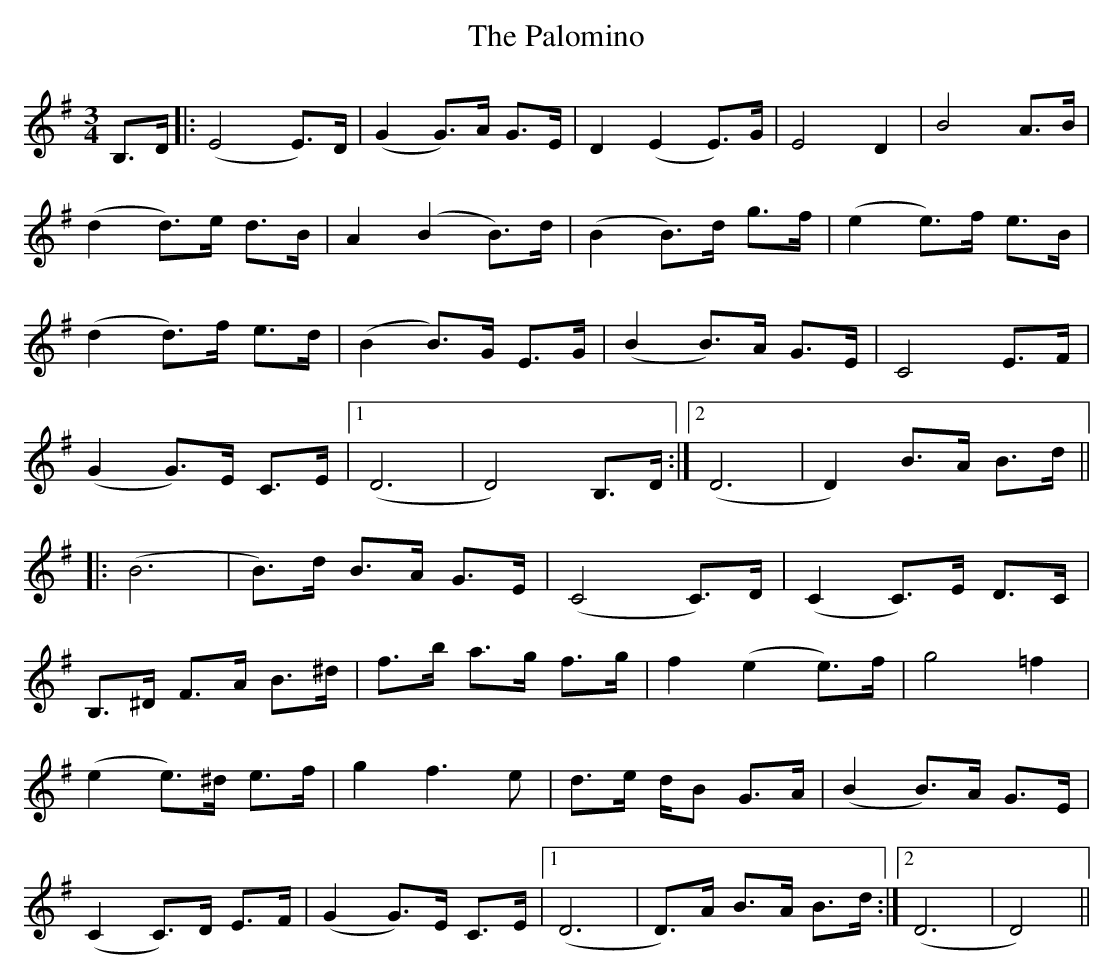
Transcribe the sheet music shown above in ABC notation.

X:1
T: The Palomino
M: 3/4
L: 1/8
K: Emin
B,>D|:(E4 E)>D|(G2 G)>A G>E|D2 (E2 E)>G|E4 D2|B4 A>B|
(d2 d)>e d>B|A2 (B2 B)>d|(B2 B)>d g>f|(e2 e)>f e>B|
(d2 d)>f e>d|(B2 B)>G E>G|(B2 B)>A G>E|C4 E>F|
(G2 G)>E C>E|1 (D6|D4) B,>D:|2 (D6|D2) B>A B>d||
|:(B6|B>)d B>A G>E|(C4 C>)D|(C2 C>)E D>C|
B,>^D F>A B>^d|f>b a>g f>g|f2 (e2 e>)f|g4 =f2|
(e2 e>)^d e>f|g2 f2>e2|d>e d/B G>A|(B2 B>)A G>E|
(C2 C)>D E>F|(G2 G)>E C>E|1 (D6|D)>A B>A B>d:|2 (D6|D4)||
